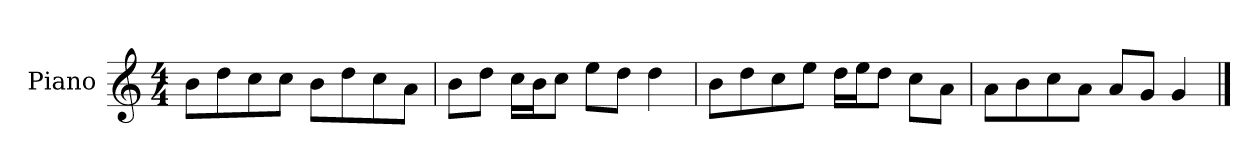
**kern
*part1
*staff1
*I"Piano
*I'P-no
*clefG2
*k[]
*M4/4
*MM90
=1
8b\L
8dd\
8cc\
8cc\J
8b\L
8dd\
8cc\
8a\J
=2
8b\L
8dd\J
16cc\LL
16b\J
8cc\J
8ee\L
8dd\J
4dd\
=3
8b\L
8dd\
8cc\
8ee\J
16dd\LL
16ee\J
8dd\J
8cc\L
8a\J
=4
8a\L
8b\
8cc\
8a\J
8a/L
8g/J
4g/
==
*-
